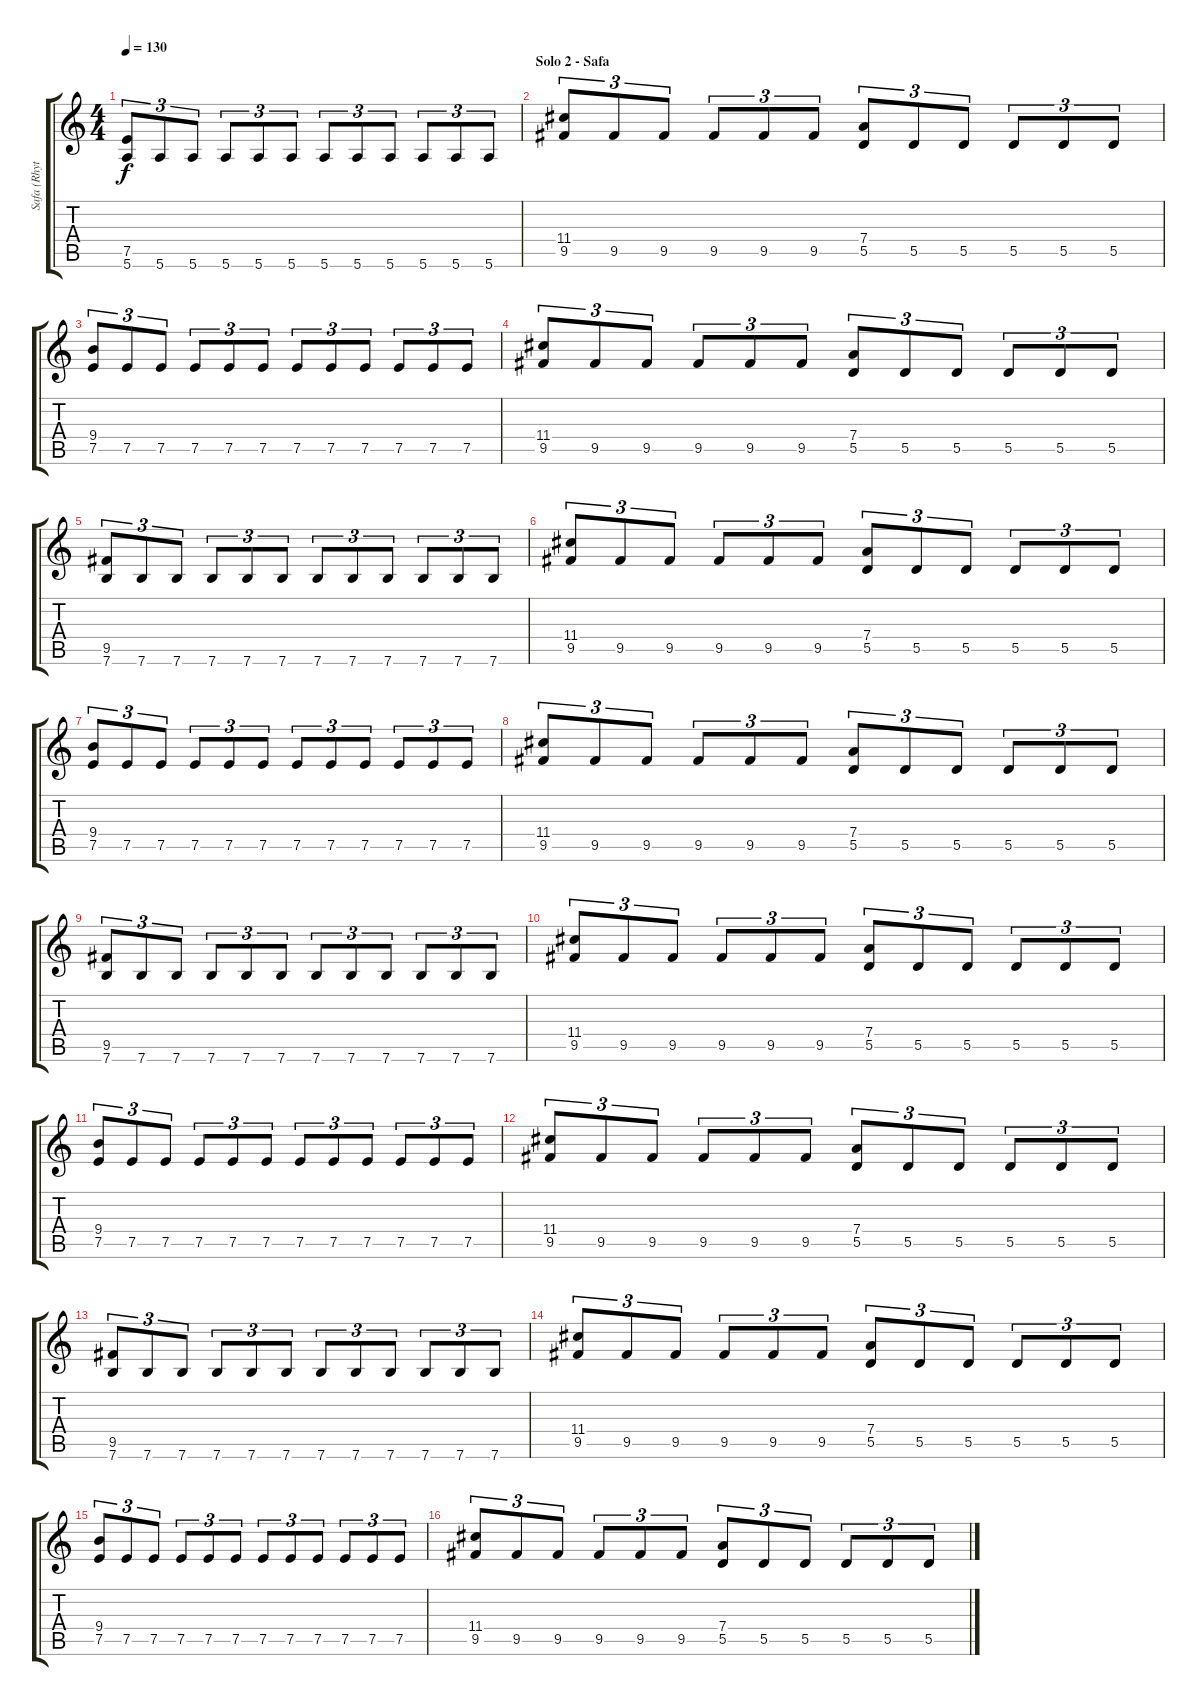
\track ("Safa (Rhythm)" "Safa (Rhyt") {instrument distortionguitar}
\staff {score tabs}
\tuning (E4 B3 G3 D3 A2 E2) {hide}
\ts (4 4)
\tempo 130
\clef g2
\ks c
(7.5 5.6).8{tu (3 2) dy f} 5.6.8{tu (3 2)} 5.6.8{tu (3 2)} 5.6.8{tu (3 2)} 5.6.8{tu (3 2)} 5.6.8{tu (3 2)} 5.6.8{tu (3 2)} 5.6.8{tu (3 2)} 5.6.8{tu (3 2)} 5.6.8{tu (3 2)} 5.6.8{tu (3 2)} 5.6.8{tu (3 2)} |
\section ("" "Solo 2 - Safa")
(11.4 9.5).8{tu (3 2)} 9.5.8{tu (3 2)} 9.5.8{tu (3 2)} 9.5.8{tu (3 2)} 9.5.8{tu (3 2)} 9.5.8{tu (3 2)} (7.4 5.5).8{tu (3 2)} 5.5.8{tu (3 2)} 5.5.8{tu (3 2)} 5.5.8{tu (3 2)} 5.5.8{tu (3 2)} 5.5.8{tu (3 2)} |
(9.4 7.5).8{tu (3 2)} 7.5.8{tu (3 2)} 7.5.8{tu (3 2)} 7.5.8{tu (3 2)} 7.5.8{tu (3 2)} 7.5.8{tu (3 2)} 7.5.8{tu (3 2)} 7.5.8{tu (3 2)} 7.5.8{tu (3 2)} 7.5.8{tu (3 2)} 7.5.8{tu (3 2)} 7.5.8{tu (3 2)} |
(11.4 9.5).8{tu (3 2)} 9.5.8{tu (3 2)} 9.5.8{tu (3 2)} 9.5.8{tu (3 2)} 9.5.8{tu (3 2)} 9.5.8{tu (3 2)} (7.4 5.5).8{tu (3 2)} 5.5.8{tu (3 2)} 5.5.8{tu (3 2)} 5.5.8{tu (3 2)} 5.5.8{tu (3 2)} 5.5.8{tu (3 2)} |
(9.5 7.6).8{tu (3 2)} 7.6.8{tu (3 2)} 7.6.8{tu (3 2)} 7.6.8{tu (3 2)} 7.6.8{tu (3 2)} 7.6.8{tu (3 2)} 7.6.8{tu (3 2)} 7.6.8{tu (3 2)} 7.6.8{tu (3 2)} 7.6.8{tu (3 2)} 7.6.8{tu (3 2)} 7.6.8{tu (3 2)} |
(11.4 9.5).8{tu (3 2)} 9.5.8{tu (3 2)} 9.5.8{tu (3 2)} 9.5.8{tu (3 2)} 9.5.8{tu (3 2)} 9.5.8{tu (3 2)} (7.4 5.5).8{tu (3 2)} 5.5.8{tu (3 2)} 5.5.8{tu (3 2)} 5.5.8{tu (3 2)} 5.5.8{tu (3 2)} 5.5.8{tu (3 2)} |
(9.4 7.5).8{tu (3 2)} 7.5.8{tu (3 2)} 7.5.8{tu (3 2)} 7.5.8{tu (3 2)} 7.5.8{tu (3 2)} 7.5.8{tu (3 2)} 7.5.8{tu (3 2)} 7.5.8{tu (3 2)} 7.5.8{tu (3 2)} 7.5.8{tu (3 2)} 7.5.8{tu (3 2)} 7.5.8{tu (3 2)} |
(11.4 9.5).8{tu (3 2)} 9.5.8{tu (3 2)} 9.5.8{tu (3 2)} 9.5.8{tu (3 2)} 9.5.8{tu (3 2)} 9.5.8{tu (3 2)} (7.4 5.5).8{tu (3 2)} 5.5.8{tu (3 2)} 5.5.8{tu (3 2)} 5.5.8{tu (3 2)} 5.5.8{tu (3 2)} 5.5.8{tu (3 2)} |
(9.5 7.6).8{tu (3 2)} 7.6.8{tu (3 2)} 7.6.8{tu (3 2)} 7.6.8{tu (3 2)} 7.6.8{tu (3 2)} 7.6.8{tu (3 2)} 7.6.8{tu (3 2)} 7.6.8{tu (3 2)} 7.6.8{tu (3 2)} 7.6.8{tu (3 2)} 7.6.8{tu (3 2)} 7.6.8{tu (3 2)} |
(11.4 9.5).8{tu (3 2)} 9.5.8{tu (3 2)} 9.5.8{tu (3 2)} 9.5.8{tu (3 2)} 9.5.8{tu (3 2)} 9.5.8{tu (3 2)} (7.4 5.5).8{tu (3 2)} 5.5.8{tu (3 2)} 5.5.8{tu (3 2)} 5.5.8{tu (3 2)} 5.5.8{tu (3 2)} 5.5.8{tu (3 2)} |
(9.4 7.5).8{tu (3 2)} 7.5.8{tu (3 2)} 7.5.8{tu (3 2)} 7.5.8{tu (3 2)} 7.5.8{tu (3 2)} 7.5.8{tu (3 2)} 7.5.8{tu (3 2)} 7.5.8{tu (3 2)} 7.5.8{tu (3 2)} 7.5.8{tu (3 2)} 7.5.8{tu (3 2)} 7.5.8{tu (3 2)} |
(11.4 9.5).8{tu (3 2)} 9.5.8{tu (3 2)} 9.5.8{tu (3 2)} 9.5.8{tu (3 2)} 9.5.8{tu (3 2)} 9.5.8{tu (3 2)} (7.4 5.5).8{tu (3 2)} 5.5.8{tu (3 2)} 5.5.8{tu (3 2)} 5.5.8{tu (3 2)} 5.5.8{tu (3 2)} 5.5.8{tu (3 2)} |
(9.5 7.6).8{tu (3 2)} 7.6.8{tu (3 2)} 7.6.8{tu (3 2)} 7.6.8{tu (3 2)} 7.6.8{tu (3 2)} 7.6.8{tu (3 2)} 7.6.8{tu (3 2)} 7.6.8{tu (3 2)} 7.6.8{tu (3 2)} 7.6.8{tu (3 2)} 7.6.8{tu (3 2)} 7.6.8{tu (3 2)} |
(11.4 9.5).8{tu (3 2)} 9.5.8{tu (3 2)} 9.5.8{tu (3 2)} 9.5.8{tu (3 2)} 9.5.8{tu (3 2)} 9.5.8{tu (3 2)} (7.4 5.5).8{tu (3 2)} 5.5.8{tu (3 2)} 5.5.8{tu (3 2)} 5.5.8{tu (3 2)} 5.5.8{tu (3 2)} 5.5.8{tu (3 2)} |
(9.4 7.5).8{tu (3 2)} 7.5.8{tu (3 2)} 7.5.8{tu (3 2)} 7.5.8{tu (3 2)} 7.5.8{tu (3 2)} 7.5.8{tu (3 2)} 7.5.8{tu (3 2)} 7.5.8{tu (3 2)} 7.5.8{tu (3 2)} 7.5.8{tu (3 2)} 7.5.8{tu (3 2)} 7.5.8{tu (3 2)} |
(11.4 9.5).8{tu (3 2)} 9.5.8{tu (3 2)} 9.5.8{tu (3 2)} 9.5.8{tu (3 2)} 9.5.8{tu (3 2)} 9.5.8{tu (3 2)} (7.4 5.5).8{tu (3 2)} 5.5.8{tu (3 2)} 5.5.8{tu (3 2)} 5.5.8{tu (3 2)} 5.5.8{tu (3 2)} 5.5.8{tu (3 2)}
